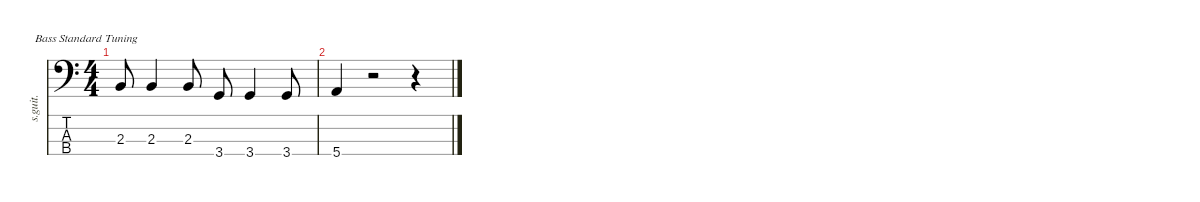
\defaultSystemsLayout 4
\hideDynamics
\bracketExtendMode nobrackets
\track ("basse(spud)" "s.guit.") {instrument electricbasspick}
\staff {score tabs}
\tuning (G2 D2 A1 E1)
\ts (4 4)
\tempo (160 hide)
\clef f4
\ks c
2.3.8{dy f} 2.3.4 2.3.8 3.4.8 3.4.4 3.4.8 |
5.4.4 r.2 r.4
